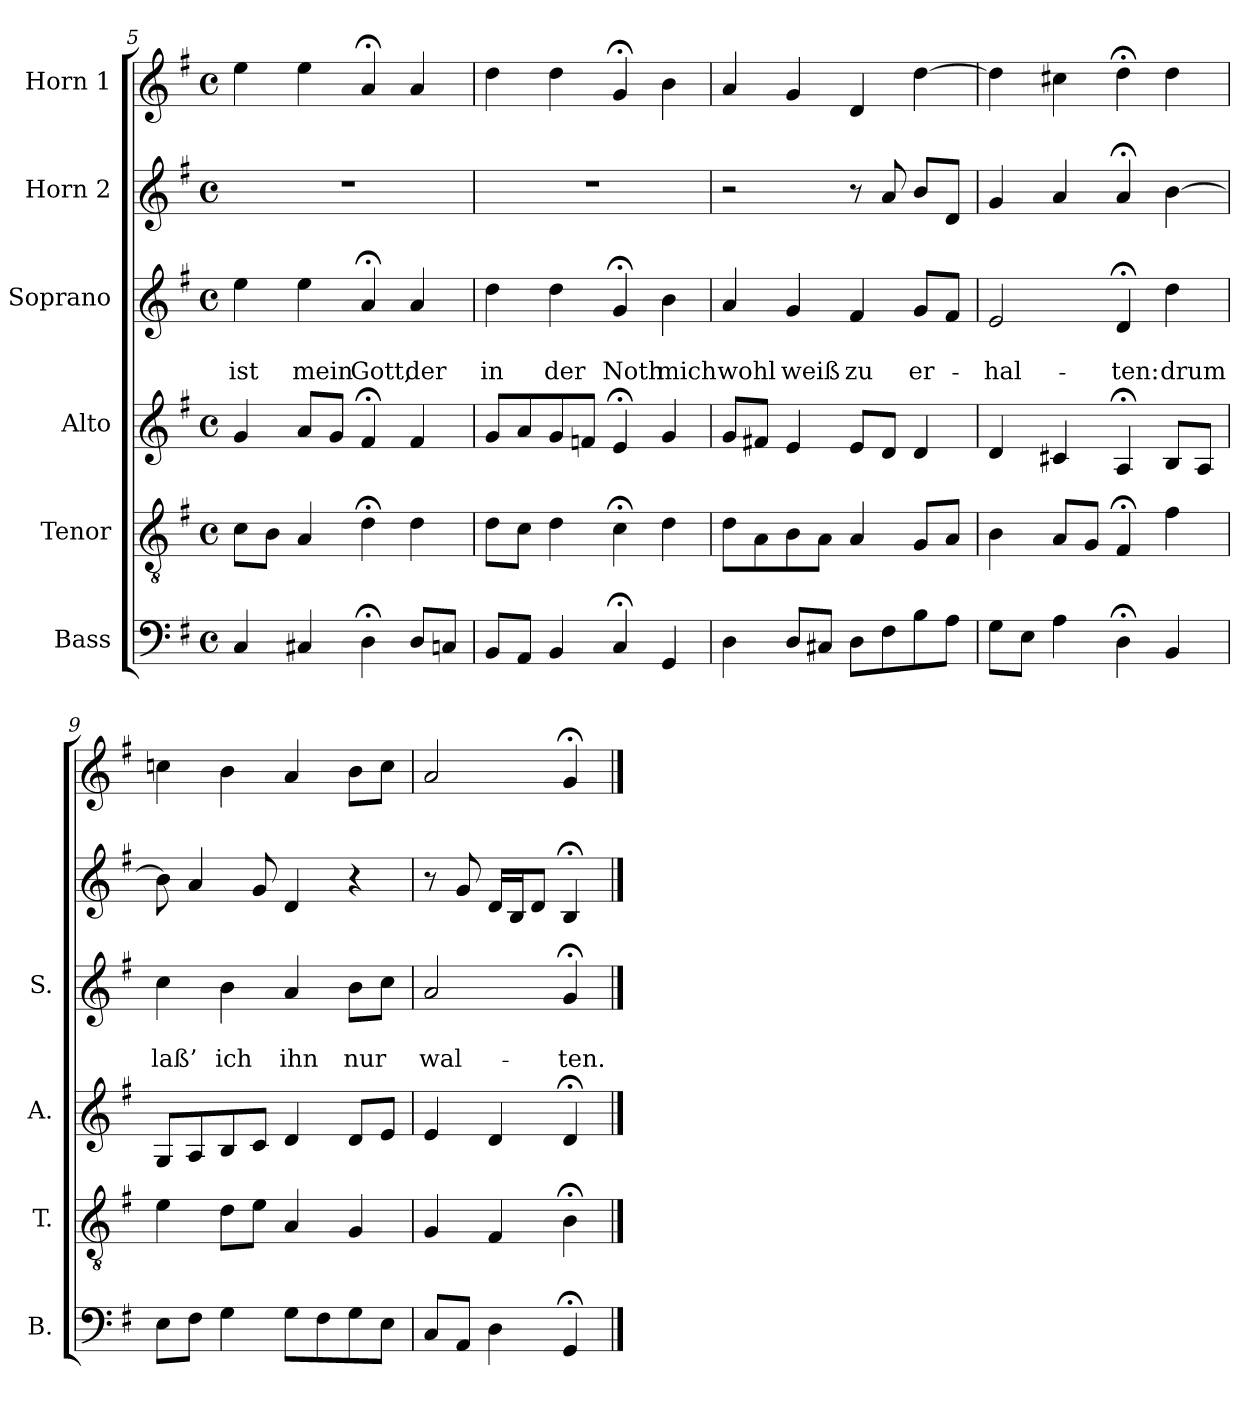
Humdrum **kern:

**kern	**kern	**kern	**kern	**text	**text	**kern	**kern
*part6	*part5	*part4	*part3	*part3	*part3	*part2	*part1
*staff6	*staff5	*staff4	*staff3	*staff3	*staff3	*staff2	*staff1
*I"Bass	*I"Tenor	*I"Alto	*I"Soprano	*	*	*I"Horn 2	*I"Horn 1
*I'B.	*I'T.	*I'A.	*I'S.	*	*	*	*
*clefF4	*clefGv2	*clefG2	*clefG2	*	*	*clefG2	*clefG2
*k[f#]	*k[f#]	*k[f#]	*k[f#]	*	*	*k[f#]	*k[f#]
*G:	*G:	*G:	*G:	*	*	*G:	*G:
*M4/4	*M4/4	*M4/4	*M4/4	*	*	*M4/4	*M4/4
*met(c)	*met(c)	*met(c)	*met(c)	*	*	*met(c)	*met(c)
=5	=5	=5	=5	=5	=5	=5	=5
4C/	8c\L	4g/	4ee\	.	ist	1r	4ee\
.	8B\J	.	.	.	.	.	.
4C#X/	4A/	8a/L	4ee\	.	mein	.	4ee\
.	.	8g/J	.	.	.	.	.
4D;<\	4d;<\	4f#;</	4a;</	.	Gott,	.	4a;</
8D/L	4d\	4f#/	4a/	.	der	.	4a/
8Cn/J	.	.	.	.	.	.	.
=6	=6	=6	=6	=6	=6	=6	=6
8BB/L	8d\L	8g/L	4dd\	.	in	1r	4dd\
8AA/J	8c\J	8a/	.	.	.	.	.
4BB/	4d\	8g/	4dd\	.	der	.	4dd\
.	.	8fn/J	.	.	.	.	.
4C;</	4c;<\	4e;</	4g;</	.	Noth	.	4g;</
4GG/	4d\	4g/	4b\	.	mich	.	4b\
=7	=7	=7	=7	=7	=7	=7	=7
4D\	8d\L	8g/L	4a/	.	wohl	2r	4a/
.	8A\	8f#X/J	.	.	.	.	.
8D/L	8B\	4e/	4g/	.	weiß	.	4g/
8C#X/J	8A\J	.	.	.	.	.	.
8D\L	4A/	8e/L	4f#/	.	zu	8r	4d/
8F#\	.	8d/J	.	.	.	8a/	.
8B\	8G/L	4d/	8g/L	.	er-	8b/L	[4dd\
8A\J	8A/J	.	8f#/J	.	.	8d/J	.
!!LO:PB:g=z
=8	=8	=8	=8	=8	=8	=8	=8
8G\L	4B\	4d/	2e/	.	-hal-	4g/	4dd\]
8E\J	.	.	.	.	.	.	.
4A\	8A/L	4c#X/	.	.	.	4a/	4cc#X\
.	8G/J	.	.	.	.	.	.
4D;<\	4F#;</	4A;</	4d;</	.	-ten:	4a;</	4dd;<\
4BB/	4f#\	8B/L	4dd\	.	drum	[4b\	4dd\
.	.	8A/J	.	.	.	.	.
=9	=9	=9	=9	=9	=9	=9	=9
8E\L	4e\	8G/L	4cc\	.	laß’	8b\]	4ccn\
8F#\J	.	8A/	.	.	.	4a/	.
4G\	8d\L	8B/	4b\	.	ich	.	4b\
.	8e\J	8c/J	.	.	.	8g/	.
8G\L	4A/	4d/	4a/	.	ihn	4d/	4a/
8F#\	.	.	.	.	.	.	.
8G\	4G/	8d/L	8b\L	.	nur	4r	8b\L
8E\J	.	8e/J	8cc\J	.	.	.	8cc\J
=10	=10	=10	=10	=10	=10	=10	=10
8C/L	4G/	4e/	2a/	.	wal-	8r	2a/
8AA/J	.	.	.	.	.	8g/	.
4D\	4F#/	4d/	.	.	.	16d/LL	.
.	.	.	.	.	.	16B/J	.
.	.	.	.	.	.	8d/J	.
4GG;</	4B;<\	4d;</	4g;</	.	-ten.	4B;</	4g;</
==	==	==	==	==	==	==	==
*-	*-	*-	*-	*-	*-	*-	*-
